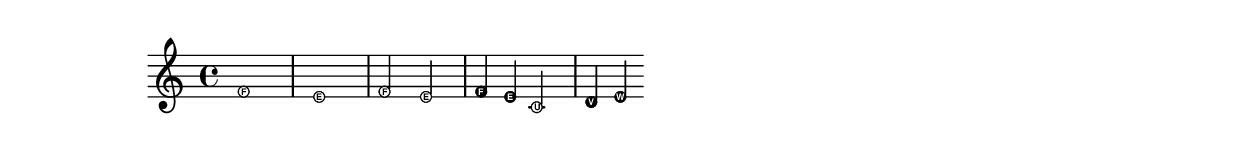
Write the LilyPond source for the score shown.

\version "2.6.0"

\header {
    texidoc = " Easy-notation (or Ez-notation) prints names in note heads.
You also get ledger lines, of course."
}


\layout {
  raggedright = ##t
} 

\relative {
  \setEasyHeads
  f1 e
  f2 e
  f4 e
  
  \override NoteHead #'note-names = ##("U" "V" "W" "X" "Y" "Z" "z")
  c2 d4 e 
}

